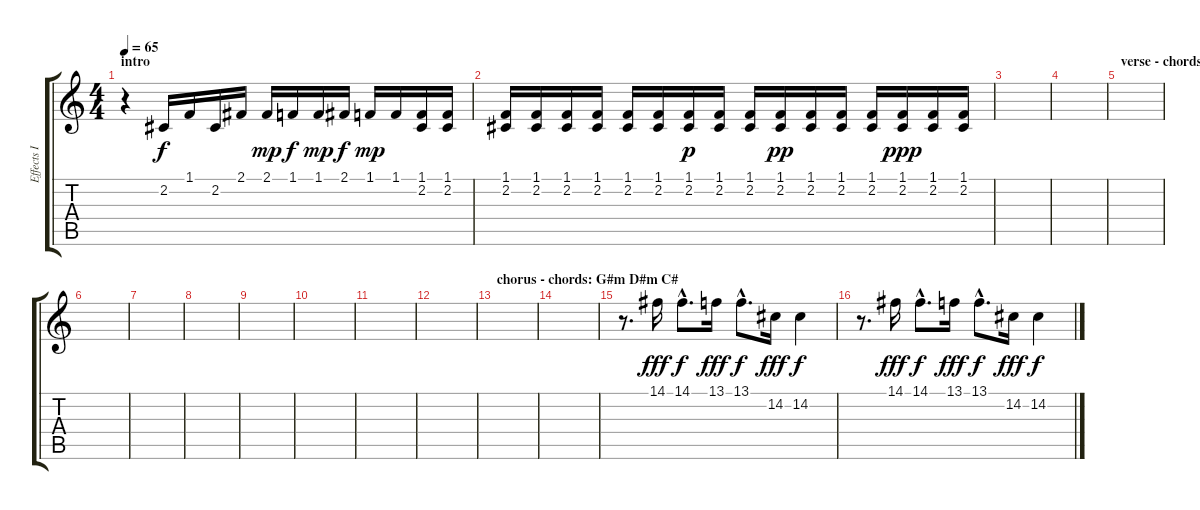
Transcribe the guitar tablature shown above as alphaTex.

\track ("Effects I" "Effects I") {instrument shamisen}
\staff {score tabs}
\tuning (E4 B3 G3 D3 A2 E2) {hide}
\ts (4 4)
\section ("" "intro")
\tempo 65
\clef g2
\ks c
r.4{dy f instrument shamisen} 2.2.16 1.1.16 2.2.16 2.1.16 2.1.16{dy mp} 1.1.16{dy f} 1.1.16{dy mp} 2.1.16{dy f} 1.1.16{dy mp} 1.1.16 (1.1 2.2).16 (1.1 2.2).16 |
(1.1 2.2).16 (1.1 2.2).16 (1.1 2.2).16 (1.1 2.2).16 (1.1 2.2).16 (1.1 2.2).16 (1.1 2.2).16{dy p} (1.1 2.2).16 (1.1 2.2).16 (1.1 2.2).16{dy pp} (1.1 2.2).16 (1.1 2.2).16 (1.1 2.2).16 (1.1 2.2).16{dy ppp} (1.1 2.2).16 (1.1 2.2).16 |
|
|
\section ("" "verse - chords: D#m C#")
|
|
|
|
|
|
|
|
\section ("" "chorus - chords: G#m D#m C#")
|
|
r.8{d volume 7 instrument electricguitarclean} 14.1.16{dy fff} 14.1{hac}.8{d dy f} 13.1.16{dy fff} 13.1{hac}.8{d dy f} 14.2.16{dy fff} 14.2.4{dy f} |
r.8{d} 14.1.16{dy fff} 14.1{hac}.8{d dy f} 13.1.16{dy fff} 13.1{hac}.8{d dy f} 14.2.16{dy fff} 14.2.4{dy f}
